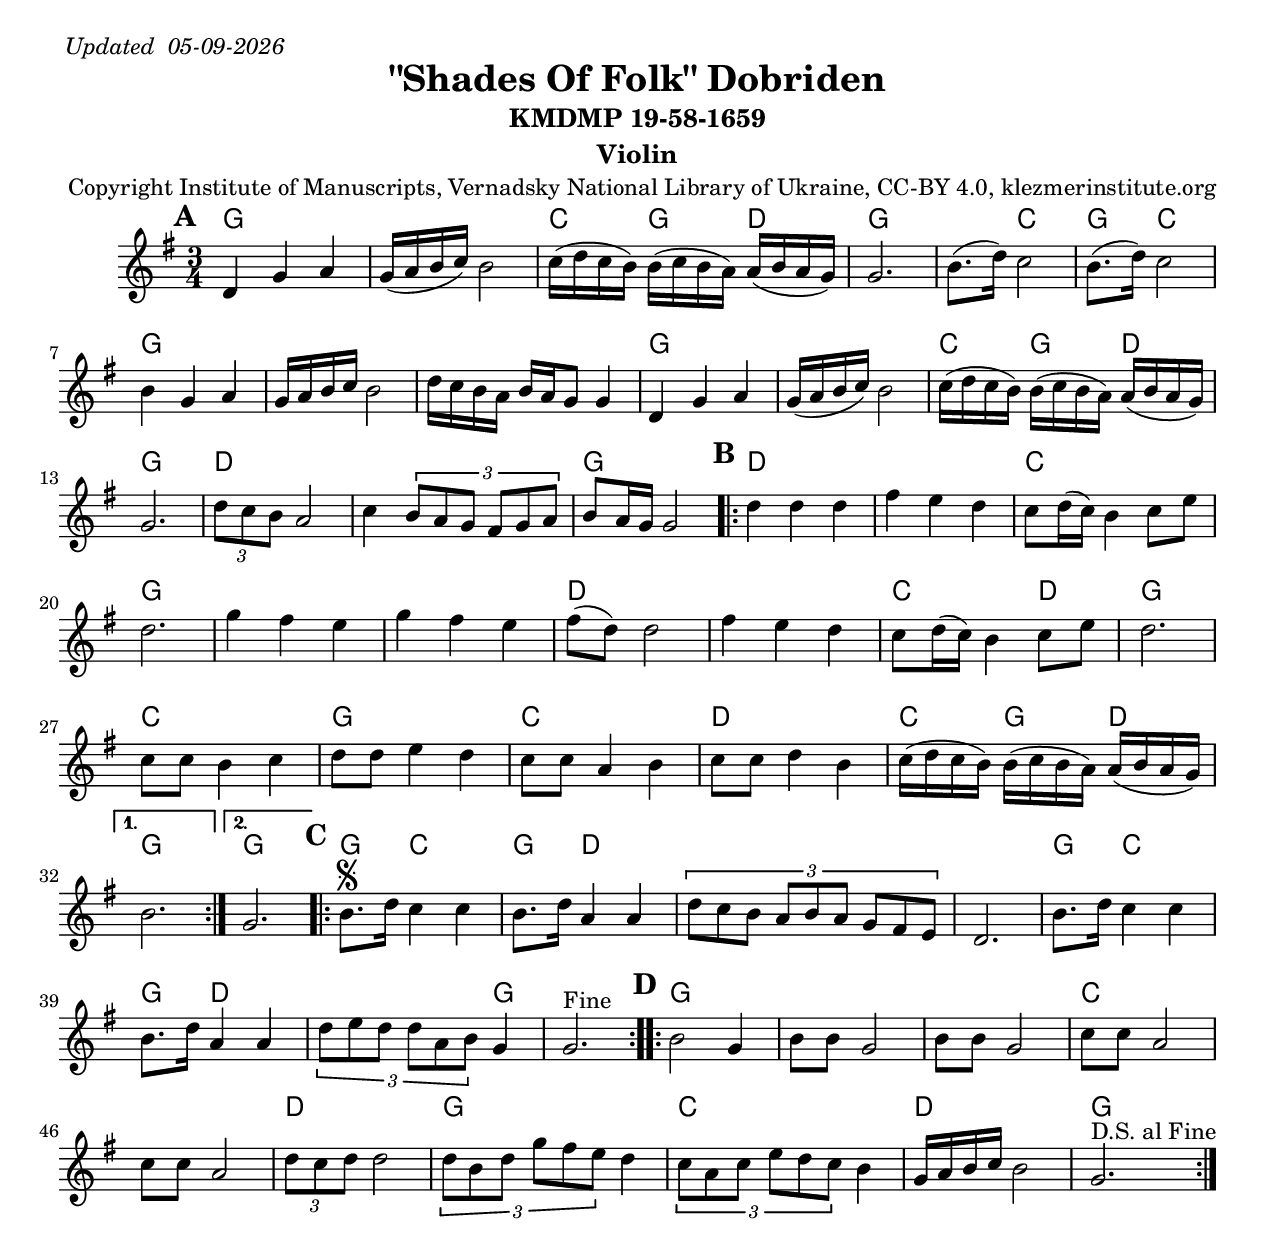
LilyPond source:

\version "2.18.0"
\include "english.ly"
%\pointAndClickOff
\paper{
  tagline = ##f
  print-all-headers = ##t
  #(set-paper-size "letter")
}

date = #(strftime "%d-%m-%Y" (localtime (current-time)))
\markup{ \italic{ " Updated " \date } }

%\markup{ Source filename: KMDMP 19-58-1659 - Shades Of Folk Dobriden - C.ly }

global = {
  \clef treble
  \key g \major
  \time 3/4
  \set Score.markFormatter = #format-mark-box-alphabet
}


%################################# Music Blocks ########################

sopmusicA = \relative c { 
\mark \default
d4 g a 
g16 (a b c) b2
 c16 (d c b) b (c b a) a (b a g)
 g2.
 b8. (d16) c2
 b8. (d16) c2
 b4 g a 
g16 a b c b2
 d16 c b a b a g8 g4 
d4 g a 
g16 (a b c) b2 
c16 (d c b) b (c b a) a (b a g) 
g2.
\times 2/3 { d'8 c b } a2 
c4 \times 2/3 {b8 a g fs g a}
 b8 a16 g g2
}

sopmusicB = \relative c' {
\mark \default
 d4 d d 
fs e d 
c8 d16 (c) b4 c8 e 
d2.
 g4 fs e 
g fs e 
fs8 (d) d2
 fs4 e d 
c8 d16 (c) b4 c8 e 
d2.
c8 c b4 c
d8 d e4 d
 c8 c a4 b 
c8 c d4 b 
c16 (d c b) b (c b a) a (b a g)
}
sopmusicBA = \relative c' {
 b2.
}
sopmusicBB = \relative c' {
 g2.
}

sopmusicC = \relative c' {
\mark \default
 b8. \segno d16 c4 c4
 b8. d16 a4 a4 
 \times 2/3 {d8 c b a b a g fs e}
 d2.
 b'8. d16 c4 c 
b8. d16 a4 a 
\times 2/3 {d8 e d d a b} g4
 g2. ^"Fine" 
}

sopmusicD = \relative c' {
\mark \default
 b2  g4
 b8 b g2
 b8 b g2
 c8 c a2
 c8 c a2
 \times 2/3 {d8 c d} d2
 \times 2/3 {d8 b d g fs e} d4
 \times 2/3 {c8 a c e d c} b4
 g16 a b c b2
 g2. ^"D.S. al Fine"
}


%#################################### Melody ########################
melody = \transpose c c' {
  \global

\sopmusicA 
\repeat volta 2 \sopmusicB \alternative {\sopmusicBA \sopmusicBB}
\repeat volta 2 \sopmusicC
\repeat volta 2 \sopmusicD 

}
%################################# Lyrics #####################





%################################# Chords #######################

harmonies = \transpose c c \chordmode { 
g2. s2. c4 g4 d4 g2.
s4 c2 g4 c2 g2. s2. s2. g2. s2.
c4 g4 d4 g2. d2. s2. g2.
d2. s2. c2. g2. s2. s2. d2. s2. c2 d4 g2.
c2. g2. c2. d2. c4 g4 d4 g2.
g2. g4 c2 g4 d2 s2. s2. g4 c2 g4 d2 s2 g4 s2.
g2. s2. s2. c2. s2. d2. g2. c2. d2. g2. 
}

\score {
  <<
    \new ChordNames {
      \set chordChanges = ##f
      #(set-paper-size "letter")
      #(set-paper-size "letter")
      \harmonies
    }
    \new Staff
    \melody
  >>


\header {
title="\"Shades Of Folk\" Dobriden"
    subtitle="KMDMP 19-58-1659"
	instrument="Violin"
	opus="Copyright Institute of Manuscripts, Vernadsky National Library of Ukraine, CC-BY 4.0, klezmerinstitute.org"
}

  \midi{\tempo 4 = 120}
  \layout{indent = 1.0\cm}
}
